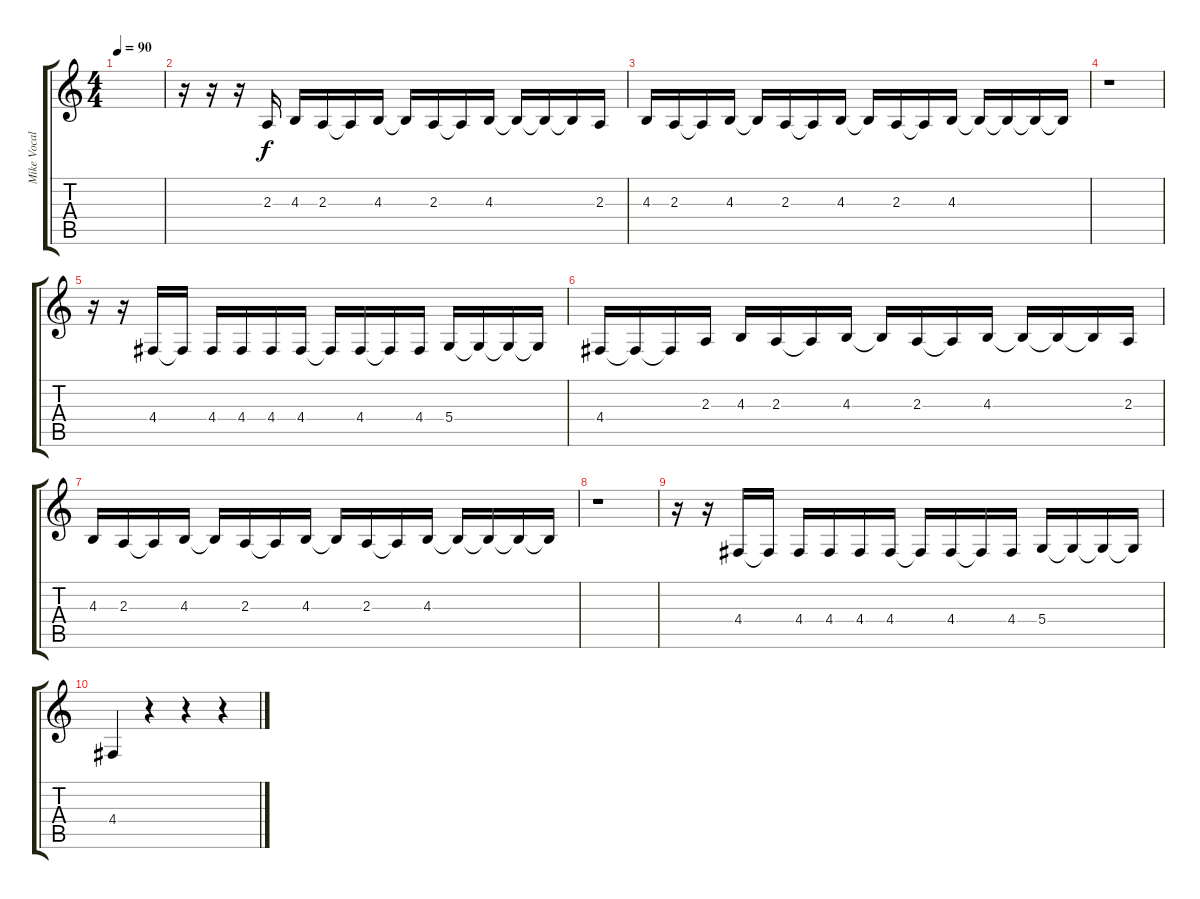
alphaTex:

\track ("Mike Vocals" "Mike Vocal") {instrument harmonica}
\staff {score tabs}
\tuning (E4 B3 G3 D3 A2 E2) {hide}
\ts (4 4)
\tempo 90
\clef g2
\ks c
|
r.16 r.16 r.16 2.3.16 4.3.16 2.3.16 2.3{t}.16 4.3.16 4.3{t}.16 2.3.16 2.3{t}.16 4.3.16 4.3{t}.16 4.3{t}.16 4.3{t}.16 2.3.16 |
4.3.16 2.3.16 2.3{t}.16 4.3.16 4.3{t}.16 2.3.16 2.3{t}.16 4.3.16 4.3{t}.16 2.3.16 2.3{t}.16 4.3.16 4.3{t}.16 4.3{t}.16 4.3{t}.16 4.3{t}.16 |
r.1 |
r.16 r.16 4.4.16 4.4{t}.16 4.4.16 4.4.16 4.4.16 4.4.16 4.4{t}.16 4.4.16 4.4{t}.16 4.4.16 5.4.16 5.4{t}.16 5.4{t}.16 5.4{t}.16 |
4.4.16 4.4{t}.16 4.4{t}.16 2.3.16 4.3.16 2.3.16 2.3{t}.16 4.3.16 4.3{t}.16 2.3.16 2.3{t}.16 4.3.16 4.3{t}.16 4.3{t}.16 4.3{t}.16 2.3.16 |
4.3.16 2.3.16 2.3{t}.16 4.3.16 4.3{t}.16 2.3.16 2.3{t}.16 4.3.16 4.3{t}.16 2.3.16 2.3{t}.16 4.3.16 4.3{t}.16 4.3{t}.16 4.3{t}.16 4.3{t}.16 |
r.1 |
r.16 r.16 4.4.16 4.4{t}.16 4.4.16 4.4.16 4.4.16 4.4.16 4.4{t}.16 4.4.16 4.4{t}.16 4.4.16 5.4.16 5.4{t}.16 5.4{t}.16 5.4{t}.16 |
4.4.4 r.4 r.4 r.4
